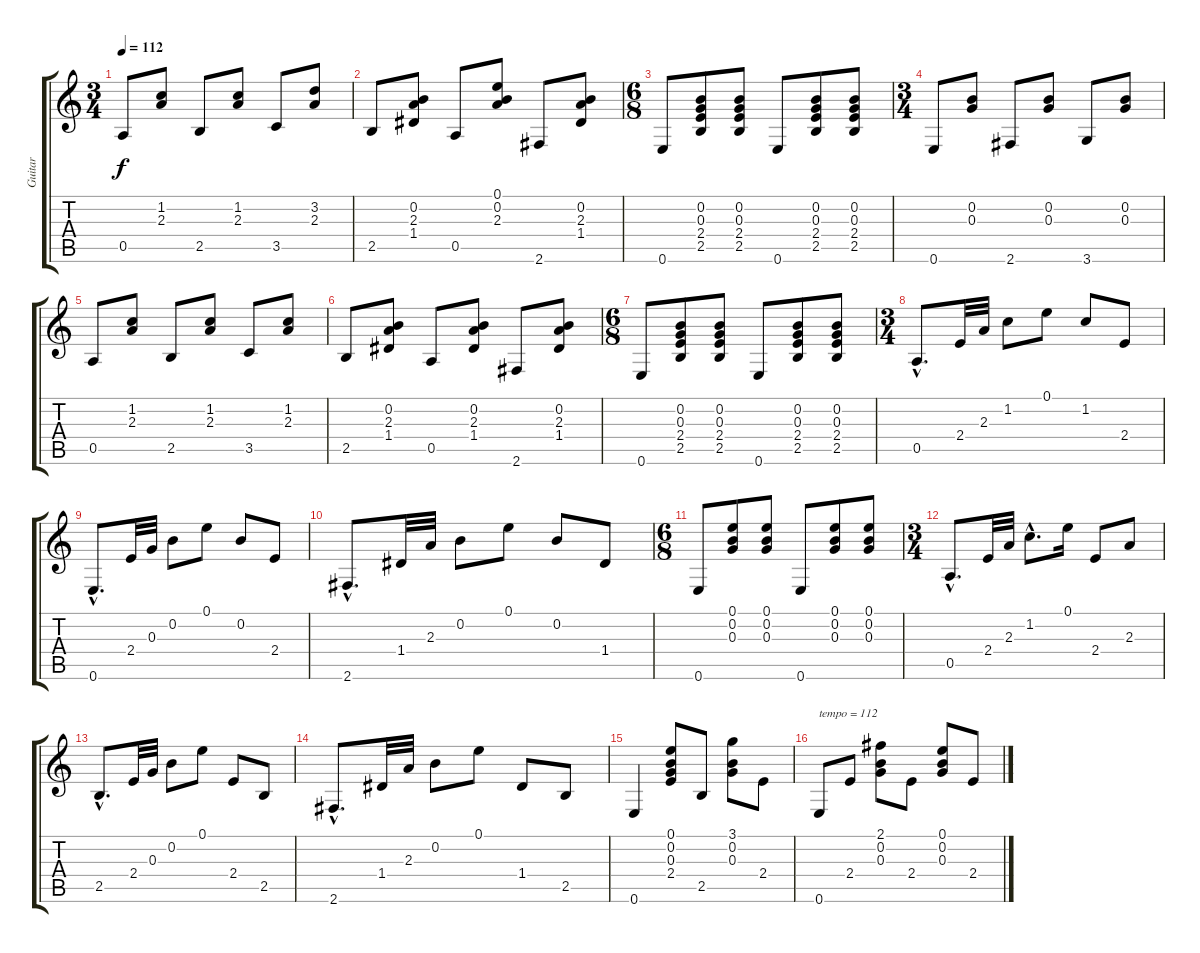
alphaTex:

\track ("Guitar" "Guitar") {instrument electricguitarjazz}
\staff {score tabs}
\tuning (E4 B3 G3 D3 A2 E2) {hide}
\ts (3 4)
\tempo 112
\clef g2
\ks c
0.5.8{dy f} (1.2 2.3).8 2.5.8 (1.2 2.3).8 3.5.8 (3.2 2.3).8 |
2.5.8 (0.2 2.3 1.4).8 0.5.8 (0.1 0.2 2.3).8 2.6.8 (0.2 2.3 1.4).8 |
\ts (6 8)
0.6.8 (0.2 0.3 2.4 2.5).8 (0.2 0.3 2.4 2.5).8 0.6.8 (0.2 0.3 2.4 2.5).8 (0.2 0.3 2.4 2.5).8 |
\ts (3 4)
0.6.8 (0.2 0.3).8 2.6.8 (0.2 0.3).8 3.6.8 (0.2 0.3).8 |
0.5.8 (1.2 2.3).8 2.5.8 (1.2 2.3).8 3.5.8 (1.2 2.3).8 |
2.5.8 (0.2 2.3 1.4).8 0.5.8 (0.2 2.3 1.4).8 2.6.8 (0.2 2.3 1.4).8 |
\ts (6 8)
0.6.8 (0.2 0.3 2.4 2.5).8 (0.2 0.3 2.4 2.5).8 0.6.8 (0.2 0.3 2.4 2.5).8 (0.2 0.3 2.4 2.5).8 |
\ts (3 4)
0.5{hac}.8{d} 2.4.32 2.3.32 1.2.8 0.1.8 1.2.8 2.4.8 |
0.6{hac}.8{d} 2.4.32 0.3.32 0.2.8 0.1.8 0.2.8 2.4.8 |
2.6{hac}.8{d} 1.4.32 2.3.32 0.2.8 0.1.8 0.2.8 1.4.8 |
\ts (6 8)
0.6.8 (0.1 0.2 0.3).8 (0.1 0.2 0.3).8 0.6.8 (0.1 0.2 0.3).8 (0.1 0.2 0.3).8 |
\ts (3 4)
0.5{hac}.8{d} 2.4.32 2.3.32 1.2{hac}.8{d} 0.1.16 2.4.8 2.3.8 |
2.5{hac}.8{d} 2.4.32 0.3.32 0.2.8 0.1.8 2.4.8 2.5.8 |
2.6{hac}.8{d} 1.4.32 2.3.32 0.2.8 0.1.8 1.4.8 2.5.8 |
0.6.4 (0.1 0.2 0.3 2.4).8 2.5.8 (3.1 0.2 0.3).8 2.4.8 |
0.6.8{txt "tempo = 112"} 2.4.8 (2.1 0.2 0.3).8 2.4.8 (0.1 0.2 0.3).8 2.4.8
